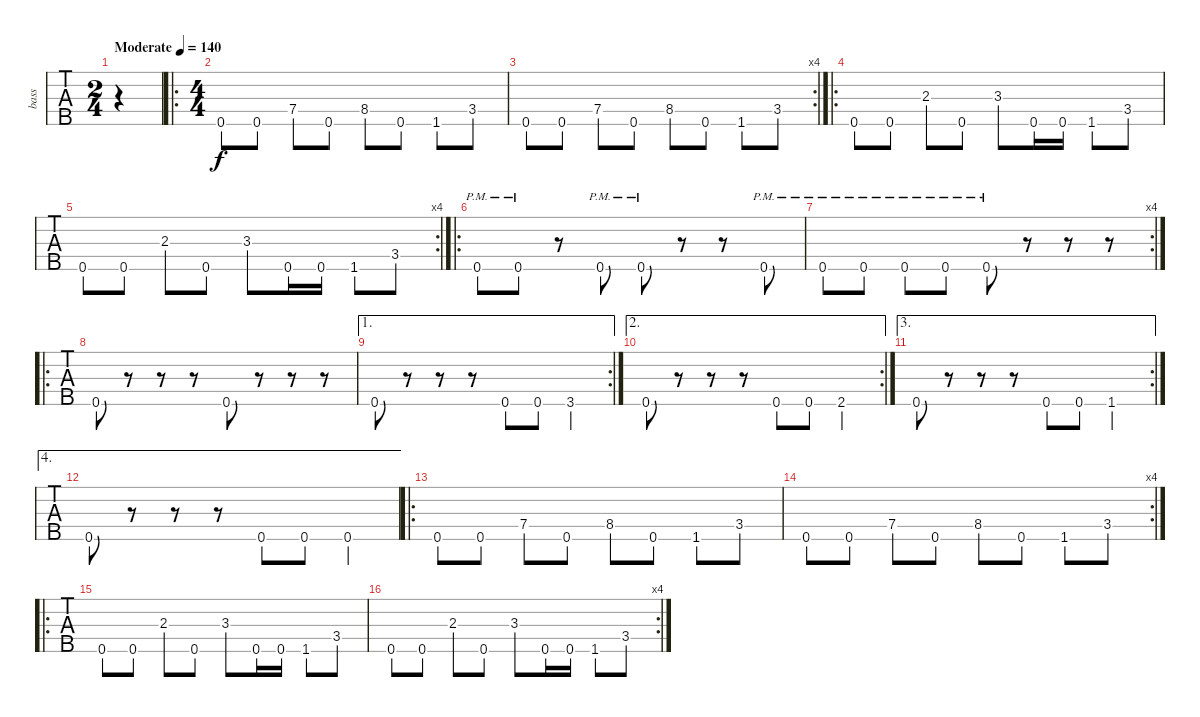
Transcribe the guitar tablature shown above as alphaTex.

\track ("bass" "bass") {instrument electricbassfinger}
\staff {tabs}
\tuning (Gb2 Db2 Ab1 Eb1 Bb0) {hide}
\ts (2 4)
\tempo (140 "Moderate")
\clef f4
\ks c
|
\ro
\ts (4 4)
0.5.8 0.5.8 7.4.8 0.5.8 8.4.8 0.5.8 1.5.8 3.4.8 |
\rc 4
0.5.8 0.5.8 7.4.8 0.5.8 8.4.8 0.5.8 1.5.8 3.4.8 |
\ro
0.5.8 0.5.8 2.3.8 0.5.8 3.3.8 0.5.16 0.5.16 1.5.8 3.4.8 |
\rc 4
0.5.8 0.5.8 2.3.8 0.5.8 3.3.8 0.5.16 0.5.16 1.5.8 3.4.8 |
\ro
0.5{pm}.8 0.5{pm}.8 r.8 0.5{pm}.8 0.5{pm}.8 r.8 r.8 0.5{pm}.8 |
\rc 4
0.5{pm}.8 0.5{pm}.8 0.5{pm}.8 0.5{pm}.8 0.5{pm}.8 r.8 r.8 r.8 |
\ro
0.5.8 r.8 r.8 r.8 0.5.8 r.8 r.8 r.8 |
\ae 1
\rc 2
0.5.8 r.8 r.8 r.8 0.5.8 0.5.8 3.5.4 |
\ae 2
\rc 2
0.5.8 r.8 r.8 r.8 0.5.8 0.5.8 2.5.4 |
\ae 3
\rc 2
0.5.8 r.8 r.8 r.8 0.5.8 0.5.8 1.5.4 |
\ae 4
0.5.8 r.8 r.8 r.8 0.5.8 0.5.8 0.5.4 |
\ro
0.5.8 0.5.8 7.4.8 0.5.8 8.4.8 0.5.8 1.5.8 3.4.8 |
\rc 4
0.5.8 0.5.8 7.4.8 0.5.8 8.4.8 0.5.8 1.5.8 3.4.8 |
\ro
0.5.8 0.5.8 2.3.8 0.5.8 3.3.8 0.5.16 0.5.16 1.5.8 3.4.8 |
\rc 4
0.5.8 0.5.8 2.3.8 0.5.8 3.3.8 0.5.16 0.5.16 1.5.8 3.4.8
